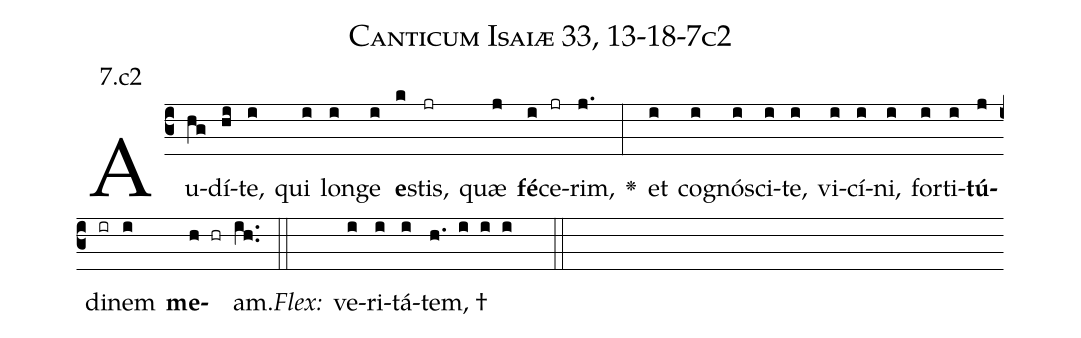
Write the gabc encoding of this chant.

name: Canticum Isaiæ 33, 13-18-7c2;
annotation: 7.c2;
%%
(c3)Au(hg)dí(hi)te,(i) qui(i) lon(i)ge(i) <b>e</b>(k)stis,(jr) quæ(j) <b>fé</b>(i)ce(jr)rim,(j.) <v>\greheightstar</v>(:) et(i) co(i)gnó(i)sci(i)te,(i) vi(i)cí(i)ni,(i) for(i)ti(i)<b>tú</b>(j)di(ir)nem(i) <b>me</b>(h hr)am.(ih..) (::)
<i>Flex:</i>()  ve(i)ri(i)tá(i)tem, †(h. i i i  ::)

%E(i) u(i) o(j) u(i) a(h) e.(ih..) (::)
